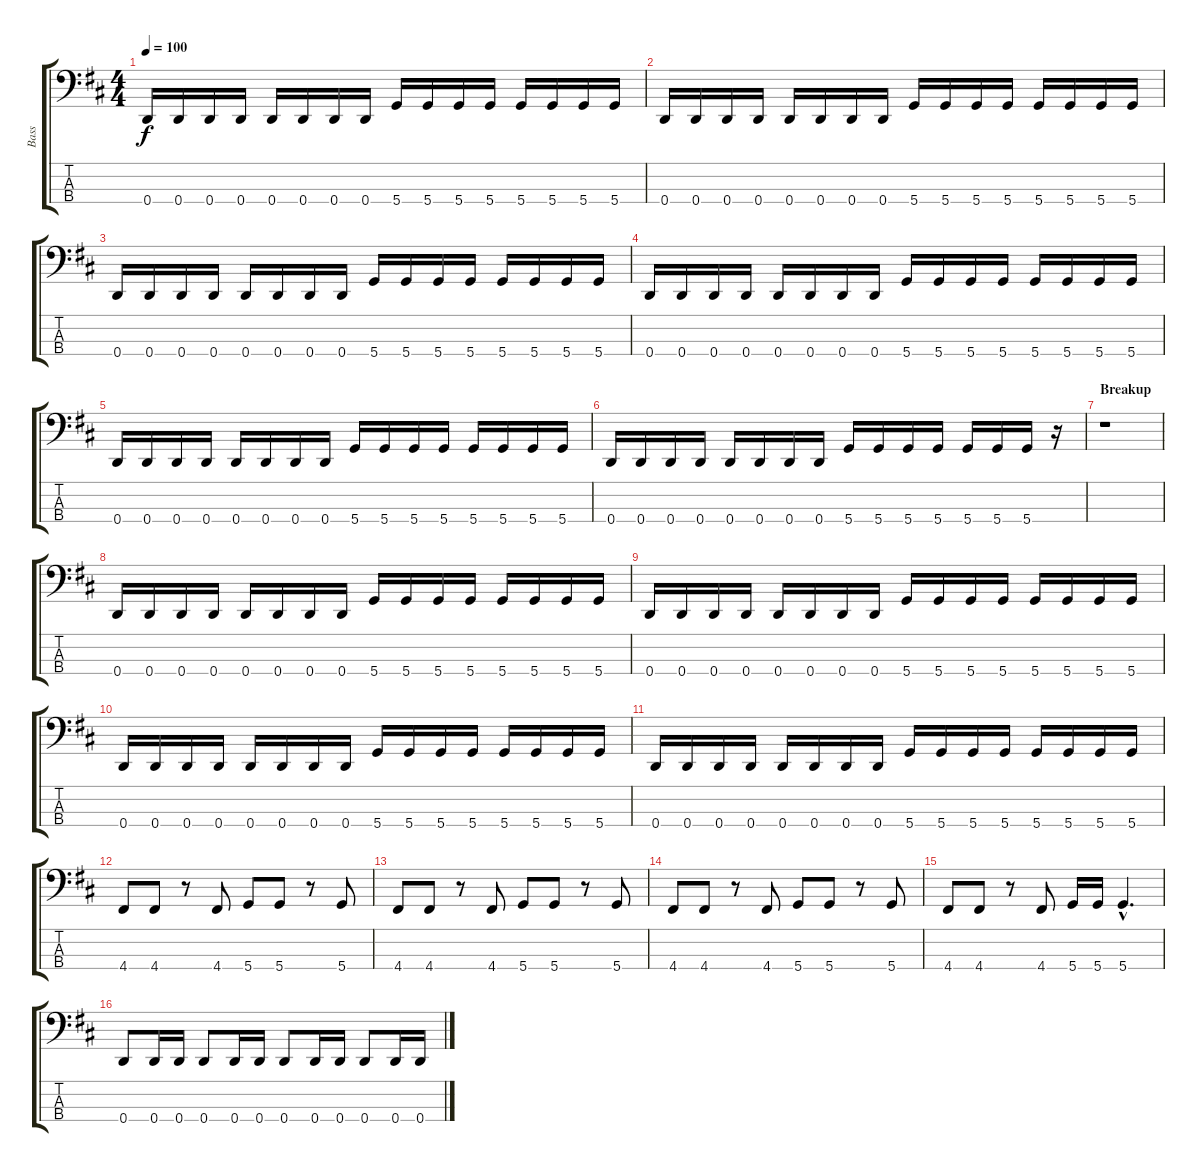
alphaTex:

\track ("Bass" "Bass") {instrument slapbass1}
\staff {score tabs}
\tuning (G2 D2 A1 D1) {hide}
\ts (4 4)
\tempo 100
\clef f4
\ks d
0.4.16{dy f} 0.4.16 0.4.16 0.4.16 0.4.16 0.4.16 0.4.16 0.4.16 5.4.16 5.4.16 5.4.16 5.4.16 5.4.16 5.4.16 5.4.16 5.4.16 |
0.4.16 0.4.16 0.4.16 0.4.16 0.4.16 0.4.16 0.4.16 0.4.16 5.4.16 5.4.16 5.4.16 5.4.16 5.4.16 5.4.16 5.4.16 5.4.16 |
0.4.16 0.4.16 0.4.16 0.4.16 0.4.16 0.4.16 0.4.16 0.4.16 5.4.16 5.4.16 5.4.16 5.4.16 5.4.16 5.4.16 5.4.16 5.4.16 |
0.4.16 0.4.16 0.4.16 0.4.16 0.4.16 0.4.16 0.4.16 0.4.16 5.4.16 5.4.16 5.4.16 5.4.16 5.4.16 5.4.16 5.4.16 5.4.16 |
0.4.16 0.4.16 0.4.16 0.4.16 0.4.16 0.4.16 0.4.16 0.4.16 5.4.16 5.4.16 5.4.16 5.4.16 5.4.16 5.4.16 5.4.16 5.4.16 |
0.4.16 0.4.16 0.4.16 0.4.16 0.4.16 0.4.16 0.4.16 0.4.16 5.4.16 5.4.16 5.4.16 5.4.16 5.4.16 5.4.16 5.4.16 r.16 |
\section ("" "Breakup")
r.1 |
0.4.16 0.4.16 0.4.16 0.4.16 0.4.16 0.4.16 0.4.16 0.4.16 5.4.16 5.4.16 5.4.16 5.4.16 5.4.16 5.4.16 5.4.16 5.4.16 |
0.4.16 0.4.16 0.4.16 0.4.16 0.4.16 0.4.16 0.4.16 0.4.16 5.4.16 5.4.16 5.4.16 5.4.16 5.4.16 5.4.16 5.4.16 5.4.16 |
0.4.16 0.4.16 0.4.16 0.4.16 0.4.16 0.4.16 0.4.16 0.4.16 5.4.16 5.4.16 5.4.16 5.4.16 5.4.16 5.4.16 5.4.16 5.4.16 |
0.4.16 0.4.16 0.4.16 0.4.16 0.4.16 0.4.16 0.4.16 0.4.16 5.4.16 5.4.16 5.4.16 5.4.16 5.4.16 5.4.16 5.4.16 5.4.16 |
4.4.8 4.4.8 r.8 4.4.8 5.4.8 5.4.8 r.8 5.4.8 |
4.4.8 4.4.8 r.8 4.4.8 5.4.8 5.4.8 r.8 5.4.8 |
4.4.8 4.4.8 r.8 4.4.8 5.4.8 5.4.8 r.8 5.4.8 |
4.4.8 4.4.8 r.8 4.4.8 5.4.16 5.4.16 5.4{hac}.4{d} |
0.4.8 0.4.16 0.4.16 0.4.8 0.4.16 0.4.16 0.4.8 0.4.16 0.4.16 0.4.8 0.4.16 0.4.16
